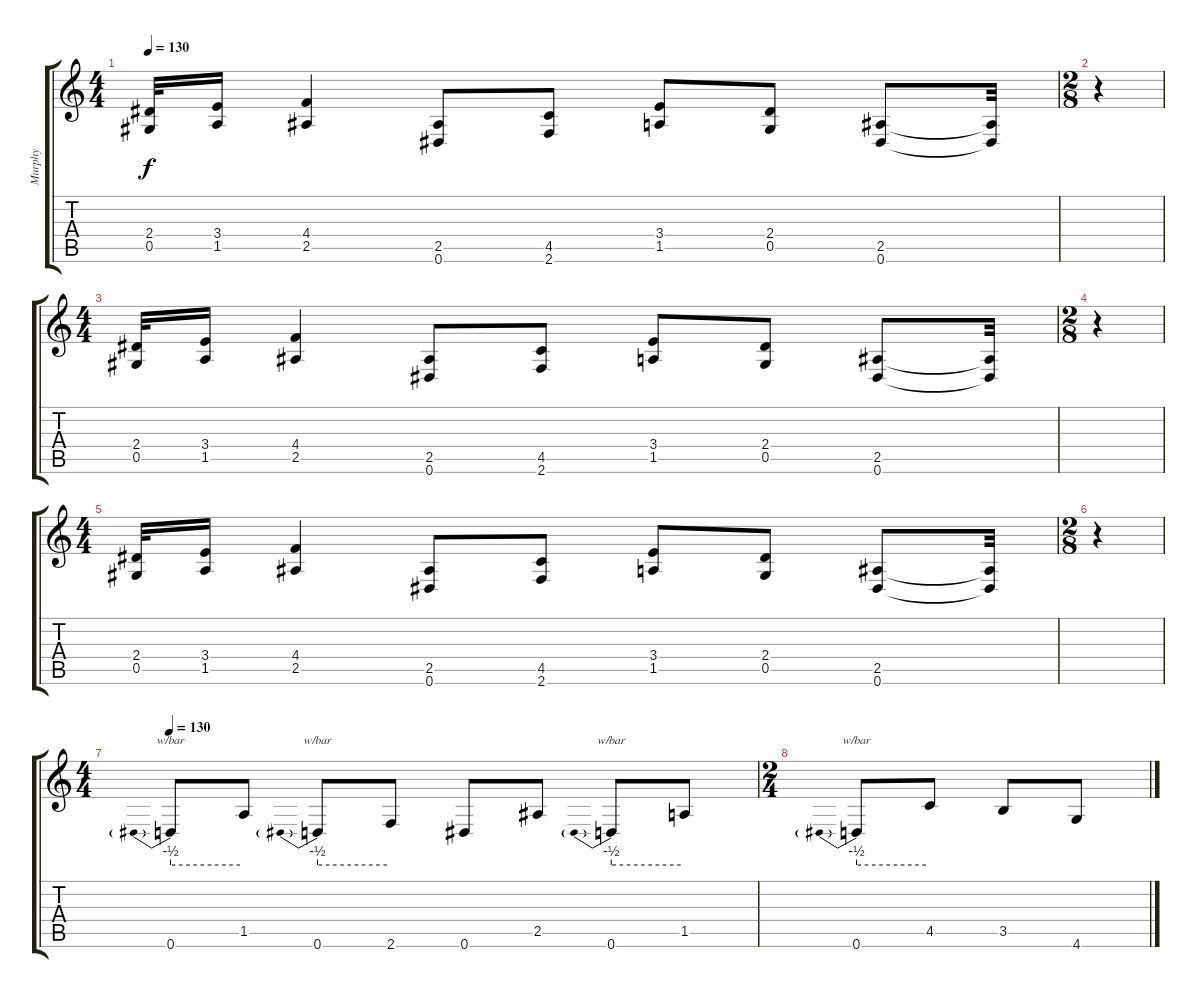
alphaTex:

\track ("Murphy" "Murphy") {instrument distortionguitar}
\staff {score tabs}
\tuning (Eb4 Bb3 Gb3 Db3 Ab2 Eb2) {hide}
\ts (4 4)
\tempo 130
\clef g2
\ks c
(2.4 0.5).32{dy f} (3.4 1.5).16 (4.4 2.5).4 (2.5 0.6).8 (4.5 2.6).8 (3.4 1.5).8 (2.4 0.5).8 (2.5 0.6).8 (2.5{t} 0.6{t}).32 |
\ts (2 8)
r.4 |
\ts (4 4)
(2.4 0.5).32 (3.4 1.5).16 (4.4 2.5).4 (2.5 0.6).8 (4.5 2.6).8 (3.4 1.5).8 (2.4 0.5).8 (2.5 0.6).8 (2.5{t} 0.6{t}).32 |
\ts (2 8)
r.4 |
\ts (4 4)
(2.4 0.5).32 (3.4 1.5).16 (4.4 2.5).4 (2.5 0.6).8 (4.5 2.6).8 (3.4 1.5).8 (2.4 0.5).8 (2.5 0.6).8 (2.5{t} 0.6{t}).32 |
\ts (2 8)
r.4 |
\ts (4 4)
\tempo 130
0.6.8{tbe (predive default 0 -2 60 -2)} 1.5.8 0.6.8{tbe (predive default 0 -2 60 -2)} 2.6.8 0.6.8 2.5.8 0.6.8{tbe (predive default 0 -2 60 -2)} 1.5.8 |
\ts (2 4)
0.6.8{tbe (predive default 0 -2 60 -2)} 4.5.8 3.5.8 4.6.8
